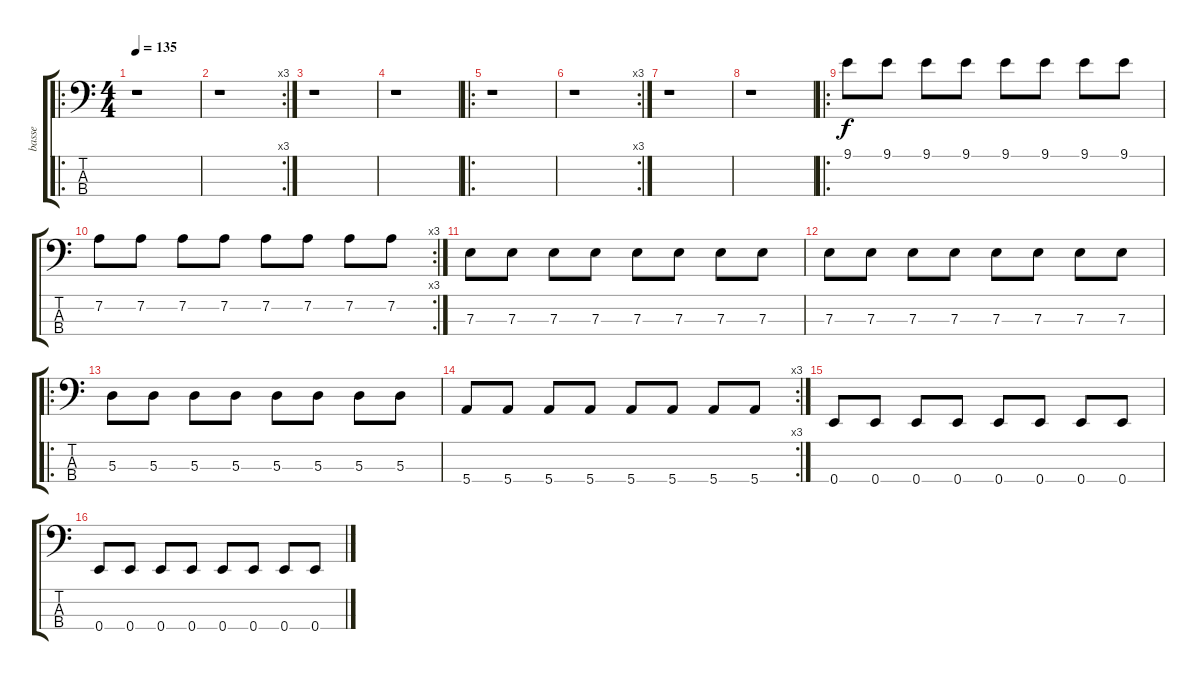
\track ("basse" "basse") {instrument electricbassfinger}
\staff {score tabs}
\tuning (G2 D2 A1 E1) {hide}
\ro
\ts (4 4)
\tempo 135
\clef f4
\ks c
r.1{dy f instrument electricbassfinger} |
\rc 3
r.1 |
r.1 |
r.1 |
\ro
r.1 |
\rc 3
r.1 |
r.1 |
r.1 |
\ro
9.1.8 9.1.8 9.1.8 9.1.8 9.1.8 9.1.8 9.1.8 9.1.8 |
\rc 3
7.2.8 7.2.8 7.2.8 7.2.8 7.2.8 7.2.8 7.2.8 7.2.8 |
7.3.8 7.3.8 7.3.8 7.3.8 7.3.8 7.3.8 7.3.8 7.3.8 |
7.3.8 7.3.8 7.3.8 7.3.8 7.3.8 7.3.8 7.3.8 7.3.8 |
\ro
5.3.8 5.3.8 5.3.8 5.3.8 5.3.8 5.3.8 5.3.8 5.3.8 |
\rc 3
5.4.8 5.4.8 5.4.8 5.4.8 5.4.8 5.4.8 5.4.8 5.4.8 |
0.4.8 0.4.8 0.4.8 0.4.8 0.4.8 0.4.8 0.4.8 0.4.8 |
0.4.8 0.4.8 0.4.8 0.4.8 0.4.8 0.4.8 0.4.8 0.4.8
